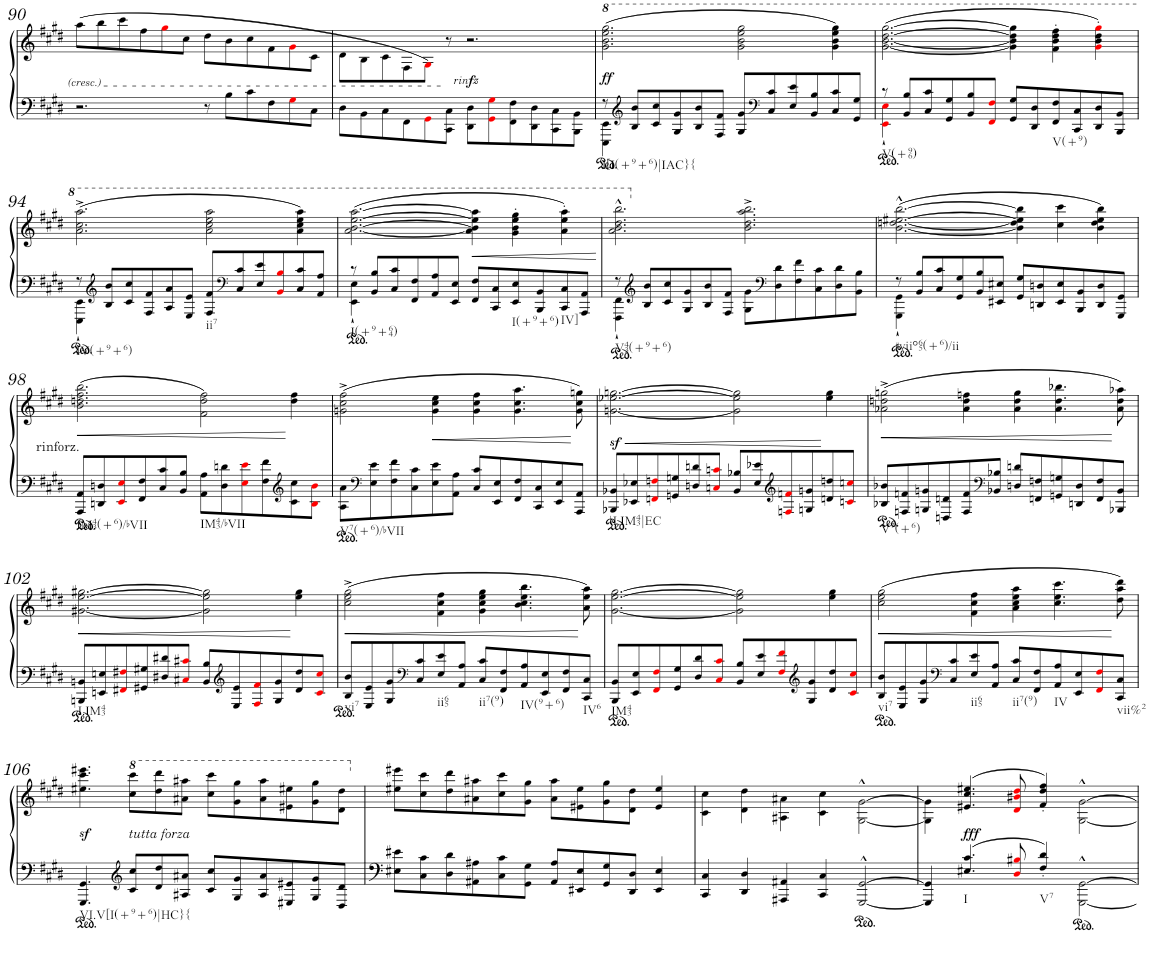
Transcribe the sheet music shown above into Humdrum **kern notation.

**kern	**kern	**dynam
*part1	*part1	*part1
*staff2	*staff1	*staff1/2
*I"Piano	*	*
*I'Pno.	*	*
!!LO:PB:g=z
*clefG2	*clefG2	*
*k[f#c#g#d#]	*k[f#c#g#d#]	*
*M6/4	*M6/4	*
=90	=90	=90
2.r	(8aa\L	.
.	8bb\	.
.	8ccc#\	.
.	8ff#\	.
.	8gg#i\	.
.	8cc#\J	.
8r	8dd#\L	.
8B\L	8b\	.
8c#\	8cc#\	.
8F#\	8f#\	.
8G#i\	8g#i\	.
8C#\J	8c#\J	.
=91	=91	=91
8D#\L	8d#\L	.
8BB\	8B\	.
8C#\	8c#\	.
8FF#\	8F#\	.
8GG#i\	8G#i\J)	.
8CC#\ 8C#\J	8r	.
!	!	!LO:DY:a=2
!	!	!LO:DY:n=1:a=2
8DD#\ 8D#\L	2.r	other-dynamics fz
8GG#i\ 8G#i\	.	.
8FF#\ 8F#\	.	.
8DD#\ 8D#\	.	.
8CC#\ 8C#\	.	.
8BBB\ 8BB\J	.	.
=92	=92	=92
*^	*	*
!LO:TX:b:t=I[I(+9+6)|IAC}{	!	!	!
!	!	!	!LO:DY:b
8r	4EEE\ 4EE\	(2.gg#\ 2.bb\ 2.eee\ 2.ggg#\	ff
*clefG2	*	*	*
8B/ 8b/L	.	.	.
8c#/ 8cc#/	4ryy	.	.
8G#/ 8g#/	.	.	.
8B/ 8b/	1ryy	.	.
8F#/ 8f#/J	.	.	.
8G#/ 8g#/L	.	2gg#\ 2bb\ 2eee\ 2ggg#\	.
*clefF4	*	*	*
8C#/ 8c#/	.	.	.
8E/ 8e/	.	.	.
8BB/ 8B/	.	.	.
8C#/ 8c#/	.	4gg#\ 4bb\ 4eee\ 4ggg#\)	.
8GG#/ 8G#/J	.	.	.
=93	=93	=93	=93
!LO:TX:b:t=V(+96)	!	!	!
8r	4EEi\` 4Ei\`	([2.gg#\ [2.bb\ [2.ddd#\ [2.ggg#\	.
8BB/ 8B/L	.	.	.
8C#/ 8c#/	4ryy	.	.
8GG#/ 8G#/	.	.	.
8BB/ 8B/	1ryy	.	.
8FF#i/ 8F#i/J	.	.	.
8GG#/ 8G#/L	.	4gg#\] 4bb\] 4ddd#\] 4ggg#\]	.
8DD#/ 8D#/	.	.	.
!LO:TX:b:t=V(+9)	!	!	!
8FF#/ 8F#/	.	4ff#\' 4bb\' 4ddd#\' 4fff#\'	.
8CC#/ 8C#/	.	.	.
8DD#/ 8D#/	.	4gg#i\' 4bb\' 4ddd#\' 4ggg#i\')	.
8BBB/ 8BB/J	.	.	.
!!LO:LB:g=z
=94	=94	=94	=94
!LO:TX:b:t=IV(+9+6)	!	!	!
8r	4EEE\` 4EE\`	(2.aa\^ 2.ccc#\^ 2.aaa\^	.
*clefG2	*	*	*
8B/ 8b/L	.	.	.
8c#/ 8cc#/	4ryy	.	.
8F#/ 8f#/	.	.	.
8A/ 8a/	1ryy	.	.
8E/ 8e/J	.	.	.
!LO:TX:b:t=ii7	!	!	!
8F#/ 8f#/L	.	2aa\ 2ccc#\ 2eee\ 2aaa\	.
*clefF4	*	*	*
8C#/ 8c#/	.	.	.
8E/ 8e/	.	.	.
8BBi/ 8Bi/	.	.	.
8C#/ 8c#/	.	4aa\ 4ccc#\ 4eee\ 4aaa\)	.
8AA/ 8A/J	.	.	.
=95	=95	=95	=95
!LO:TX:b:t=I(+9+64)	!	!	!
8r	4EE\` 4E\`	([2.aa\ [2.bb\ [2.eee\ [2.aaa\	.
8BB/ 8B/L	.	.	.
8C#/ 8c#/	4ryy	.	.
8FF#/ 8F#/	.	.	.
8AA/ 8A/	1ryy	.	.
8EE/ 8E/J	.	.	.
!	!	!	!LO:HP:b
8FF#/ 8F#/L	.	4aa\] 4bb\] 4eee\] 4aaa\]	<
8CC#/ 8C#/	.	.	.
!LO:TX:b:t=I(+9+6)	!	!	!
8EE/ 8E/	.	4gg#\' 4bb\' 4eee\' 4ggg#\'	.
8BBB/ 8BB/	.	.	.
!LO:TX:b:t=IV]	!	!	!
8CC#/ 8C#/	.	4aa\' 4eee\' 4aaa\')	.
8AAA/ 8AA/J	.	.	.
*v	*v	*	*
.	.	[
=96	=96	=96
*^	*	*
!LO:TX:b:t=V43(+9+6)	!	!	!
8r	4FFF#\` 4FF#\`	2.aa\^^ 2.bb\^^ 2.ddd#\^^ 2.bbb\^^	.
*clefG2	*	*	*
8B/ 8b/L	.	.	.
8c#/ 8cc#/	4ryy	.	.
8G#/ 8g#/	.	.	.
8B/ 8b/	1ryy	.	.
8F#/ 8f#/J	.	.	.
8G#\ 8g#\L	.	2.b\^ 2.dd#\^ 2.aa\^ 2.bb\^	.
*clefF4	*	*	*
8D#\ 8d#\	.	.	.
8F#\ 8f#\	.	.	.
8C#\ 8c#\	.	.	.
8D#\ 8d#\	.	.	.
8BB\ 8B\J	.	.	.
=97	=97	=97	=97
!LO:TX:b:t=#viio65(+6)/ii	!	!	!
8r	4GGG#\` 4GG#\`	([2.b\^^ [2.ddn\^^ [2.ee#X\^^ [2.bb\^^	.
8BB/ 8B/L	.	.	.
8C#/ 8c#/	4ryy	.	.
8GG#/ 8G#/	.	.	.
8BB/ 8B/	1ryy	.	.
8EE#X/ 8E#X/J	.	.	.
8GG#/ 8G#/L	.	4b\] 4dd\] 4ee#\] 4bb\]	.
8DDn/ 8Dn/	.	.	.
8EE#/ 8E#/	.	4cc#\ 4ccc#\	.
8BBB/ 8BB/	.	.	.
8DD/ 8D/	.	4b\ 4dd\ 4ee#\ 4bb\)	.
8GGG#/ 8GG#/J	.	.	.
*v	*v	*	*
!!LO:LB:g=z
=98	=98	=98
!	!LO:TX:b:t=rinforz.	!
!LO:TX:b:t=IM43(+6)/bVII	!	!
!	!	!LO:HP:b
8AAA/ 8AA/L	(2.b\ 2.ddn\ 2.ff#\ 2.bb\	<
8DDn/ 8Dn/	.	.
8EEi/ 8Ei/	.	.
8FF#/ 8F#/	.	.
8C#/ 8c#/	.	.
8BB/ 8B/J	.	.
!LO:TX:b:t=IM43/bVII	!	!
8AA\ 8A\L	2f#\ 2dd\ 2ff#\)	.
8D\ 8dn\	.	.
8Ei\ 8ei\	.	.
8F#\ 8f#\	.	.
*clefG2	*	*
8c#\ 8cc#\	4dd\ 4ff#\	[
8Bi\ 8bi\J	.	.
=99	=99	=99
!LO:TX:b:t=V7(+6)/bVII	!	!
8A\ 8a\L	(2gn\^ 2cc#\^ 2ff#\^	.
*clefF4	*	*
8E\ 8e\	.	.
8F#\ 8f#\	.	.
8C#\ 8c#\	.	.
!	!	!LO:HP:b
8E\ 8e\	4g\ 4cc#\ 4ee\	<
8AA\ 8A\J	.	.
8C#/ 8c#/L	4g\ 4cc#\ 4ff#\	.
8EE/ 8E/	.	.
8FF#/ 8F#/	4.g\ 4.cc#\ 4.aa\	.
8CC#/ 8C#/	.	.
8EE/ 8E/	.	.
8AAA/ 8AA/J	8g\ 8cc#\ 8ggn\)	[
=100	=100	=100
!LO:TX:b:t=bI.IM43|EC	!	!
!	!	!LO:HP:b
8BBB-X/ 8BB-X/L	[2.gn\z< [2.ee-X\z< [2.ggn\z<	<
8EE-X/ 8E-X/	.	.
8FFni/ 8Fni/	.	.
8GGn/ 8Gn/	.	.
8Dn/ 8dn/	.	.
8Cni/ 8cni/J	.	.
8BB-/ 8B-X/L	2g\] 2ee-\] 2gg\]	.
8E-/ 8e-X/	.	.
*clefG2	*	*
8Fni/ 8fni/	.	.
8Gn/ 8gn/	.	.
8dn/ 8ddn/	4ee-\ 4gg\	[
8cni/ 8ccni/J	.	.
=101	=101	=101
!LO:TX:b:t=V7(+6)	!	!
!	!	!LO:HP:b
8B-X/ 8b-X/L	(2a-X\^ 2ddn\^ 2ggn\^	<
8Fn/ 8fn/	.	.
8Gn/ 8gn/	.	.
8Dn/ 8dn/	.	.
8F/ 8f/	4a-\ 4dd\ 4ffn\	.
*clefF4	*	*
8BB-X/ 8B-X/J	.	.
8Dn/ 8dn/L	4a-\ 4dd\ 4gg\	.
8FFn/ 8Fn/	.	.
8GGn/ 8Gn/	4.a-\ 4.dd\ 4.bb-X\	.
8DDn/ 8D/	.	.
8FF/ 8F/	.	.
8BBB-X/ 8BB-/J	8a-\ 8dd\ 8aa-X\)	[
!!LO:LB:g=z
=102	=102	=102
!LO:TX:b:t=I.IM43	!	!
!	!	!LO:HP:b
8BBBn/ 8BBn/L	[2.g#X\ [2.ee\ [2.gg#X\	<
8EEn/ 8En/	.	.
8FF#Xi/ 8F#Xi/	.	.
8GG#X/ 8G#X/	.	.
8D#X/ 8d#X/	.	.
8C#Xi/ 8c#Xi/J	.	.
8BB/ 8B/L	2g#\] 2ee\] 2gg#\]	.
*clefG2	*	*
8E/ 8e/	.	.
8F#i/ 8f#i/	.	.
8G#/ 8g#/	.	.
8d#/ 8dd#/	4ee\ 4gg#\	[
8c#i/ 8cc#i/J	.	.
=103	=103	=103
!LO:TX:b:t=vi7	!	!
!	!	!LO:HP:b
8B/ 8b/L	(2cc#\^ 2ee\^ 2gg#\^	<
8E/ 8e/	.	.
8G#/ 8g#/	.	.
*clefF4	*	*
8C#/ 8c#/	.	.
!LO:TX:b:t=ii65	!	!
8E/ 8e/	4f#\ 4cc#\ 4ff#\	.
8AA/ 8A/J	.	.
!LO:TX:b:t=ii7(9)	!	!
8C#/ 8c#/L	4g#\ 4cc#\ 4ee\ 4gg#\	.
8FF#/ 8F#/	.	.
!LO:TX:b:t=IV(9+6)	!	!
8AA/ 8A/	4.b\ 4.cc#\ 4.ee\ 4.bb\	.
8EE/ 8E/	.	.
8FF#/ 8F#/	.	.
!LO:TX:b:t=IV6	!	!
8CC#/ 8C#/J	8a\ 8ee\ 8aa\)	[
=104	=104	=104
!LO:TX:b:t=IM43	!	!
8BBB/ 8BB/L	[2.g#\ [2.ee\ [2.gg#\	.
8EE/ 8E/	.	.
8FF#i/ 8F#i/	.	.
8GG#/ 8G#/	.	.
8D#/ 8d#/	.	.
8C#i/ 8c#i/J	.	.
8BB/ 8B/L	2g#\] 2ee\] 2gg#\]	.
8E/ 8e/	.	.
8F#i/ 8f#i/	.	.
*clefG2	*	*
8G#/ 8g#/	.	.
8d#/ 8dd#/	4ee\ 4gg#\	.
8c#i/ 8cc#i/J	.	.
=105	=105	=105
!LO:TX:b:t=vi7	!	!
!	!	!LO:HP:b
8B/ 8b/L	(2cc#\ 2ee\ 2gg#\	<
8E/ 8e/	.	.
8G#/ 8g#/	.	.
*clefF4	*	*
8C#/ 8c#/	.	.
!LO:TX:b:t=ii65	!	!
8E/ 8e/	4f#\ 4cc#\ 4ff#\	.
8AA/ 8A/J	.	.
!LO:TX:b:t=ii7(9)	!	!
8C#/ 8c#/L	4a\ 4cc#\ 4ee\ 4aa\	.
8FF#/ 8F#/	.	.
!LO:TX:b:t=IV	!	!
8AA/ 8A/	4.cc#\ 4.ee\ 4.ccc#\	.
8EE/ 8E/	.	.
8FF#i/ 8F#i/	.	.
!LO:TX:b:t=vii%2	!	!
8CC#/ 8C#/J	8dd#\ 8aa\ 8ddd#\)	[
!!LO:LB:g=z
=106	=106	=106
!LO:TX:b:t=VI.V[I(+9+6)|HC}{	!	!
4.GGG#/ 4.GG#/	4.ee#X\z< 4.ccc#\z< 4.eee#X\z<	.
*clefG2	*	*
*	*8va	*
!	!LO:TX:b:i:t=tutta forza	!
8c#/ 8cc#/L	8ccc#\ 8cccc#\L	.
8d#/ 8dd#/	8ddd#\ 8dddd#\	.
8A#X/ 8a#X/J	8aa#X\ 8aaa#X\J	.
8c#/ 8cc#/L	8ccc#\ 8cccc#\L	.
8G#/ 8g#/	8gg#\ 8ggg#\	.
8A#/ 8a#/	8aa#\ 8aaa#\	.
8E#X/ 8e#X/	8ee#X\ 8eee#X\	.
8G#/ 8g#/	8gg#\ 8ggg#\	.
8D#/ 8d#/J	8dd#\ 8ddd#\J	.
=107	=107	=107
*	*X8va	*
8E#X\ 8e#X\L	8ee#X\ 8eee#X\L	.
8C#\ 8c#\	8cc#\ 8ccc#\	.
8D#\ 8d#\	8dd#\ 8ddd#\	.
8AA#X\ 8A#X\	8a#X\ 8aa#X\	.
8C#\ 8c#\	8cc#\ 8ccc#\	.
8GG#\ 8G#\J	8g#\ 8gg#\J	.
8AA#/ 8A#/L	8a#\ 8aa#\L	.
8EE#X/ 8E#/	8e#X\ 8ee#\	.
8GG#/ 8G#/	8g#\ 8gg#\	.
8DD#/ 8D#/J	8d#\ 8dd#\J	.
4EE#/ 4E#/	4e#/ 4ee#/	.
=108	=108	=108
4CC#/ 4C#/	4c#\ 4cc#\	.
4DD#/ 4D#/	4d#\ 4dd#\	.
4AAA#X/ 4AA#X/	4A#X\ 4a#X\	.
4CC#/ 4C#/	4c#\ 4cc#\	.
[2GGG#/^^ [2GG#/^^	[2G#\^^ [2g#\^^	.
=109	=109	=109
4GGG#/] 4GG#/]	4G#\] 4g#\]	.
!LO:TX:b:t=I	!	!
!	!	!LO:DY:b
4.E#X/ 4.c#/	(>4.e#X/ 4.cc#/ 4.ee#X/	fff
8D#i/ 8B#Xi/	8d#i/ 8b#Xi/ 8dd#i/	.
!LO:TX:b:t=V7	!	!
4F#/' 4d#/'	4f#/' 4dd#/' 4ff#/')	.
[2GGG#\^^ [2GG#\^^	[2G#\^^ [2g#\^^	.
=	=	=
*-	*-	*-
